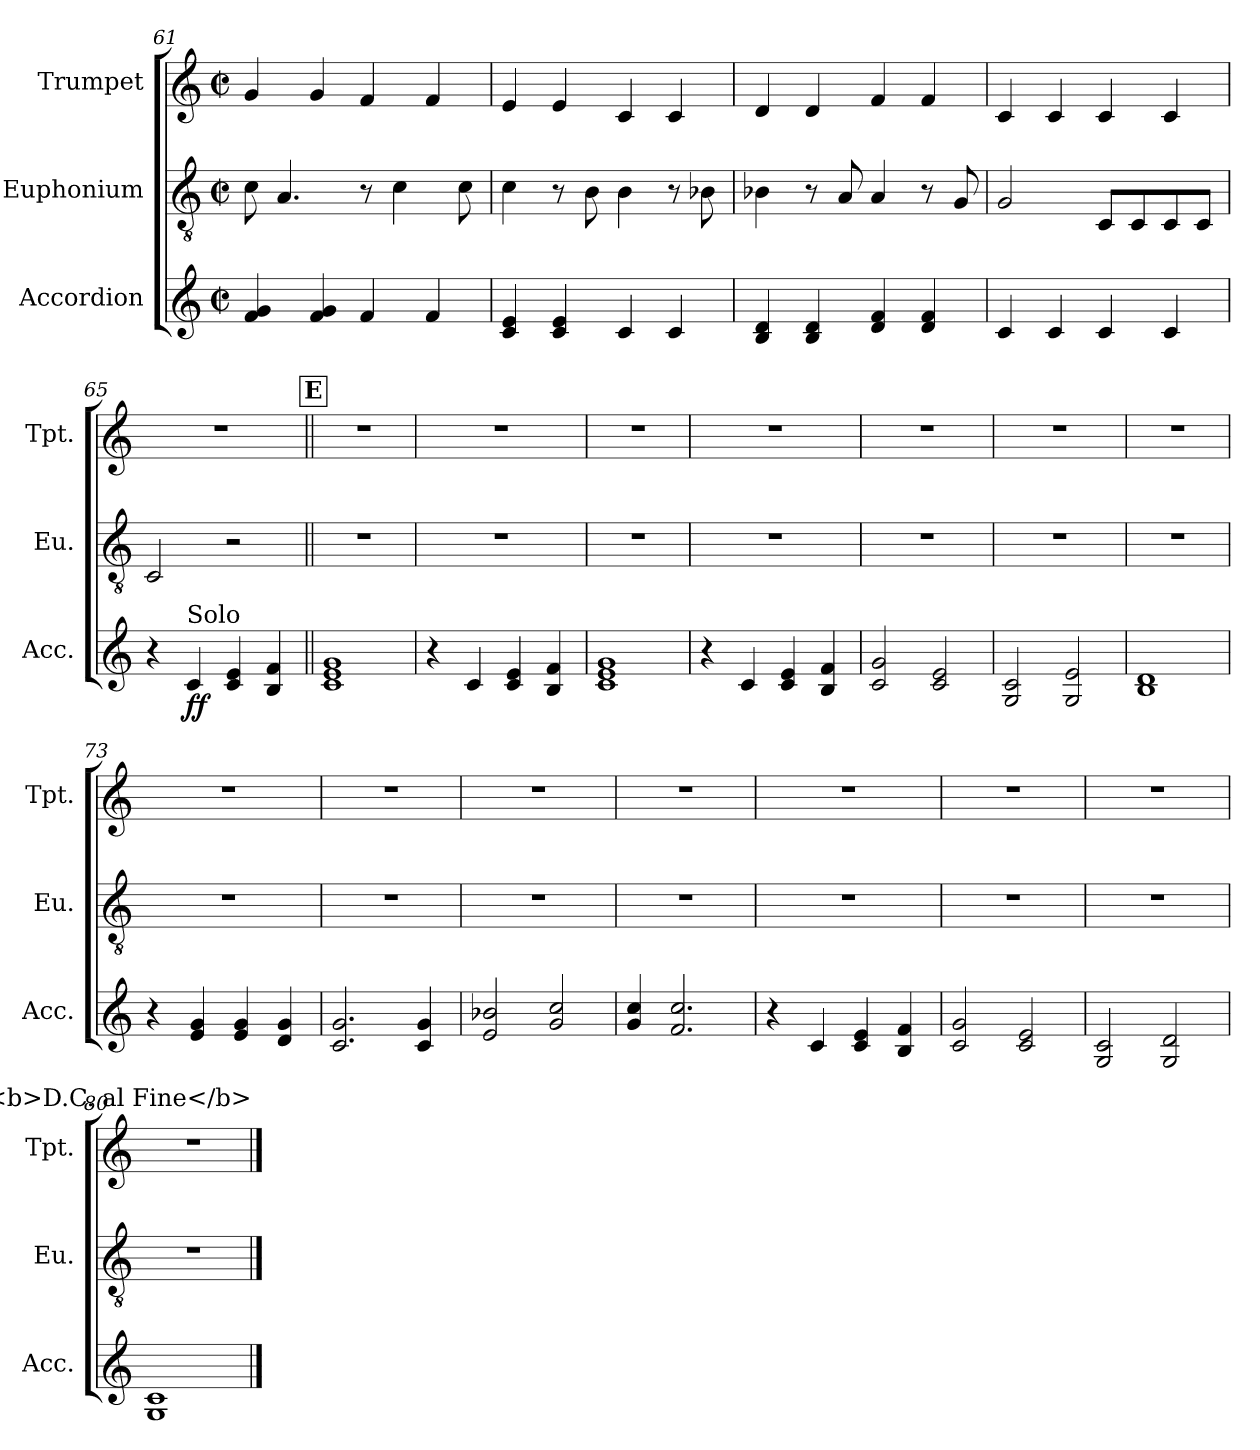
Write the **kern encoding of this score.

**kern	**dynam	**kern	**kern
*part3	*part3	*part2	*part1
*staff3	*staff3	*staff2	*staff1
*I"Accordion	*	*I"Euphonium	*I"Trumpet
*I'Acc.	*	*I'Eu.	*I'Tpt.
*clefG2	*	*clefGv2	*clefG2
*	*	*ITrd1c2	*ITrd1c2
*k[]	*	*k[b-e-]	*k[b-e-]
*M2/2	*	*M2/2	*M2/2
*met(c|)	*	*met(c|)	*met(c|)
=61	=61	=61	=61
4f 4g	.	8B-	4f!
.	.	4.G	.
4f 4g	.	.	4f!
4f	.	8r	4e-!
.	.	4B-	.
4f	.	.	4e-!
.	.	8B-	.
=62	=62	=62	=62
4c 4e	.	4B-	4d!
4c 4e	.	8r	4d!
.	.	8A	.
4c	.	4A	4B-!
4c	.	8r	4B-!
.	.	8A-X	.
=63	=63	=63	=63
4B 4d	.	4A-X	4c!
4B 4d	.	8r	4c!
.	.	8G	.
4d 4f	.	4G	4e-!
4d 4f	.	8r	4e-!
.	.	8F	.
=64	=64	=64	=64
4c	.	2F	4B-!
4c	.	.	4B-!
4c	.	8BB-L	4B-!
.	.	8BB-	.
4c	.	8BB-	4B-!
.	.	8BB-J	.
=65	=65	=65	=65
4r	.	2BB-	1r
!LO:TX:a:t=Solo	!	!	!
!	!LO:DY:b	!	!
4c	ff	.	.
4c 4e	.	2r	.
4B 4f	.	.	.
!!LO:REH:place=s1:a:B:fs=14:t=E
=66||	=66||	=66||	=66||
1c 1e 1g	.	1r	1r
=67	=67	=67	=67
4r	.	1r	1r
4c	.	.	.
4c 4e	.	.	.
4B 4f	.	.	.
=68	=68	=68	=68
1c 1e 1g	.	1r	1r
=69	=69	=69	=69
4r	.	1r	1r
4c	.	.	.
4c 4e	.	.	.
4B 4f	.	.	.
=70	=70	=70	=70
2c 2g	.	1r	1r
2c 2e	.	.	.
=71	=71	=71	=71
2G 2c	.	1r	1r
2G 2e	.	.	.
=72	=72	=72	=72
1B 1d	.	1r	1r
=73	=73	=73	=73
4r	.	1r	1r
4e 4g	.	.	.
4e 4g	.	.	.
4d 4g	.	.	.
=74	=74	=74	=74
2.c 2.g	.	1r	1r
4c 4g	.	.	.
=75	=75	=75	=75
2e 2b-X	.	1r	1r
2g 2cc	.	.	.
=76	=76	=76	=76
4g 4cc	.	1r	1r
2.f 2.cc	.	.	.
=77	=77	=77	=77
4r	.	1r	1r
4c	.	.	.
4c 4e	.	.	.
4B 4f	.	.	.
=78	=78	=78	=78
2c 2g	.	1r	1r
2c 2e	.	.	.
=79	=79	=79	=79
2G 2c	.	1r	1r
2G 2d	.	.	.
=80	=80	=80	=80
1G 1c	.	1r	1r
!	!	!	!LO:TX:a:t=<b>D.C. al Fine</b>
==	==	==	==
*-	*-	*-	*-
